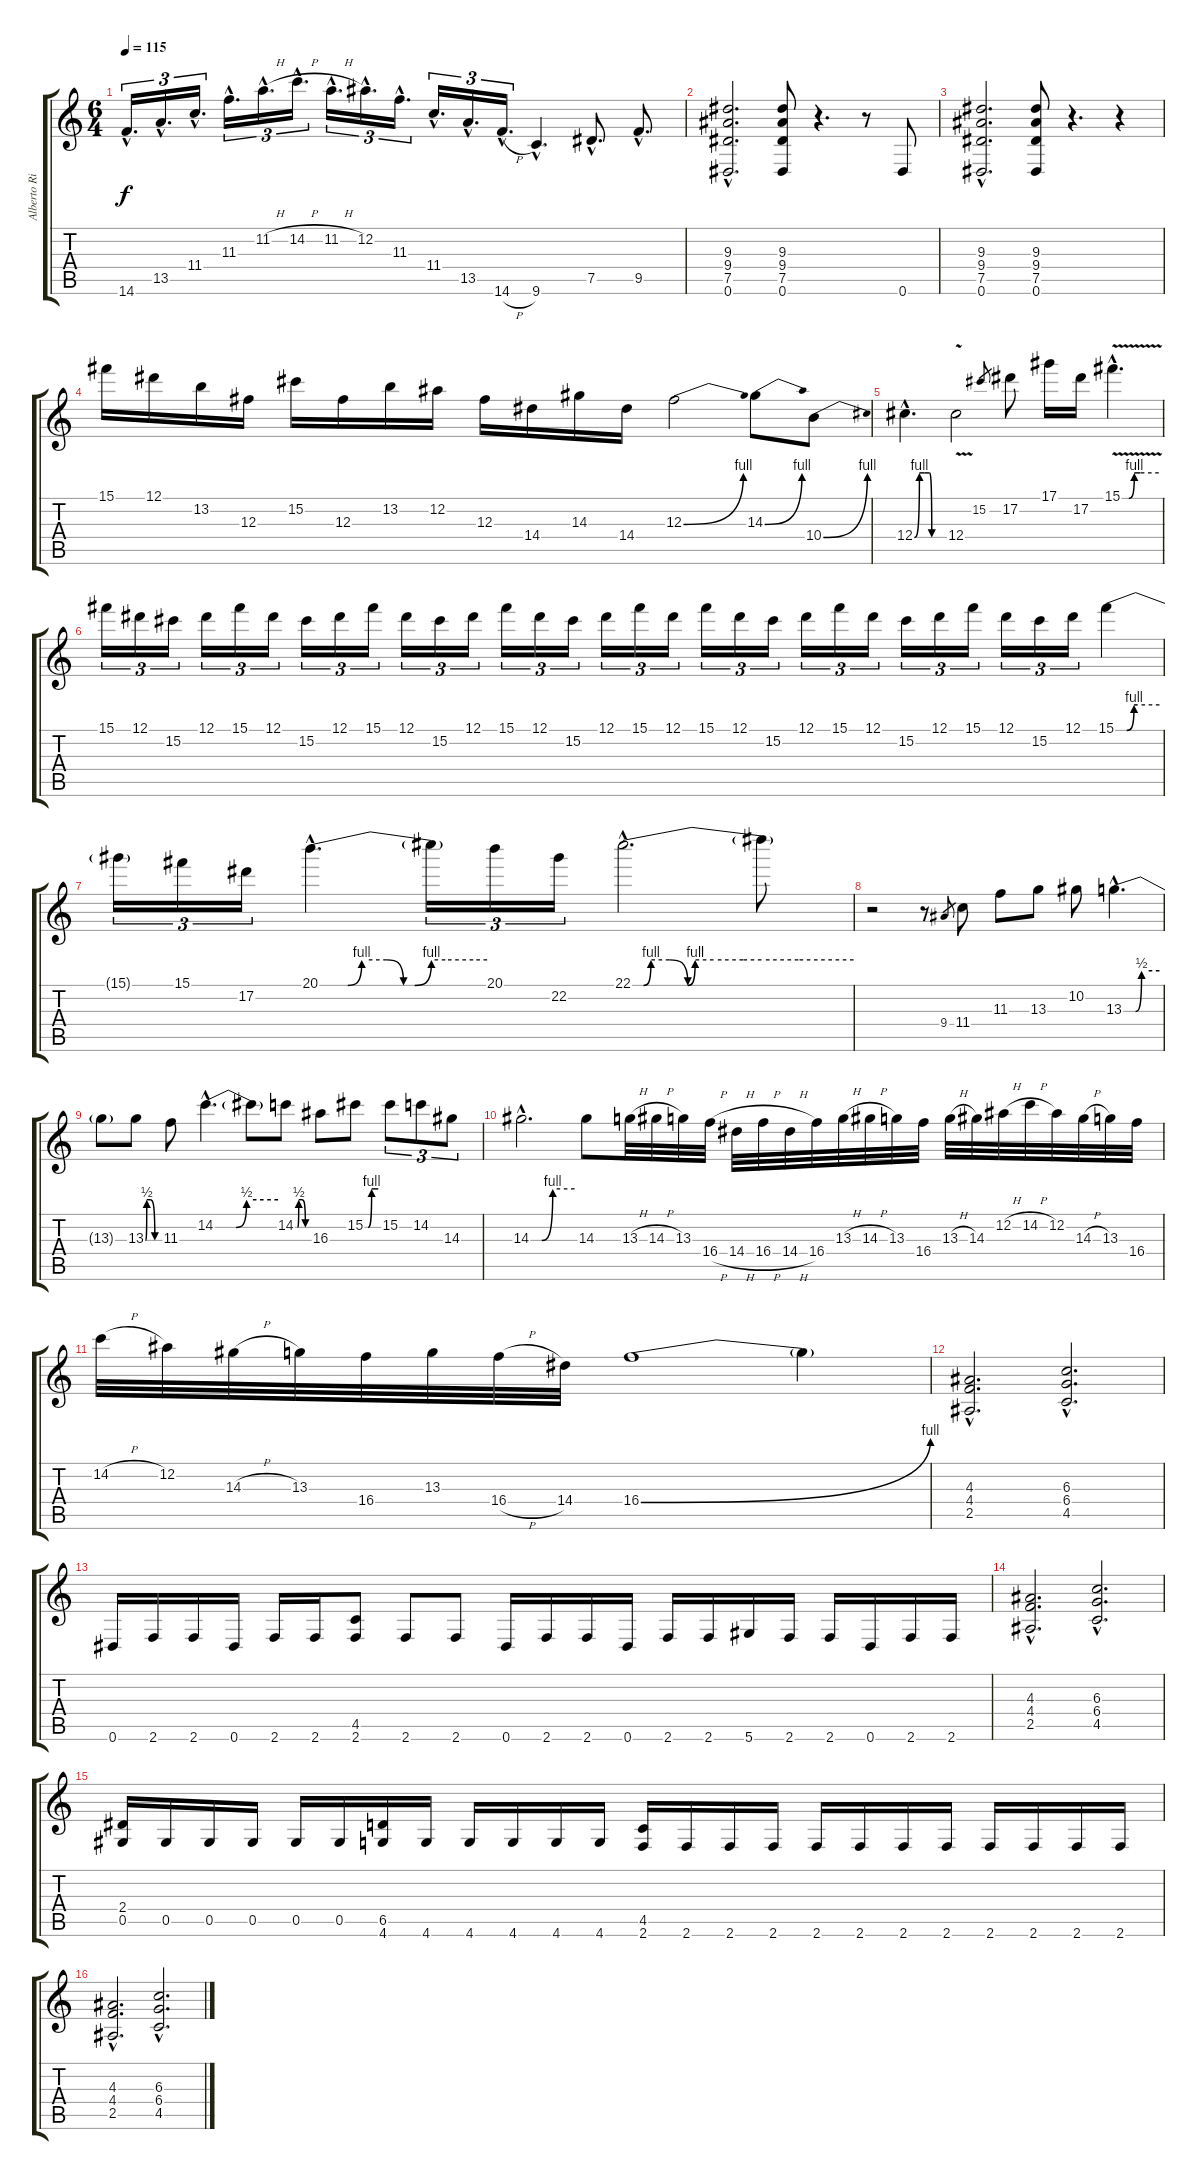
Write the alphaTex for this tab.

\track ("Alberto Rionda" "Alberto Ri") {instrument distortionguitar}
\staff {score tabs}
\tuning (Eb4 Bb3 Gb3 Db3 Ab2 Eb2) {hide}
\ts (6 4)
\tempo 115
\clef g2
\ks c
14.6{hac}.16{d tu (3 2) dy f} 13.5{hac}.16{d tu (3 2)} 11.4{hac}.16{d tu (3 2)} 11.3{hac}.16{d tu (3 2)} 11.2{h hac}.16{d tu (3 2)} 14.2{h hac}.16{d tu (3 2)} 11.2{h hac}.16{d tu (3 2)} 12.2{hac}.16{d tu (3 2)} 11.3{hac}.16{d tu (3 2)} 11.4{hac}.16{d tu (3 2)} 13.5{hac}.16{d tu (3 2)} 14.6{h hac}.16{d tu (3 2)} 9.6{hac}.4{d} 7.5{hac}.8{d} 9.5{hac}.8{d} |
(9.3{hac} 9.4{hac} 7.5{hac} 0.6{hac}).2{d} (9.3 9.4 7.5 0.6).8 r.4{d} r.8 0.6.8 |
(9.3{hac} 9.4{hac} 7.5{hac} 0.6{hac}).2{d} (9.3 9.4 7.5 0.6).8 r.4{d} r.4 |
15.1.16 12.1.16 13.2.16 12.3.16 15.2.16 12.3.16 13.2.16 12.2.16 12.3.16 14.4.16 14.3.16 14.4.16 12.3{be (bend 0 0 60 4)}.2 14.3{be (bend 0 0 60 4)}.8 10.4{be (bend 0 0 60 4)}.8 |
12.4{be (custom 0 0 10 4 20 4 30 4 35 0 40 0 60 0) hac}.4{d} 12.4{v}.2 15.2.8{gr} 17.2.8 17.1.16 17.2.16 15.1{be (custom 0 0 11 0 20 4 30 4 60 4) v hac}.4{d} |
15.1.16{tu (3 2)} 12.1.16{tu (3 2)} 15.2.16{tu (3 2)} 12.1.16{tu (3 2)} 15.1.16{tu (3 2)} 12.1.16{tu (3 2)} 15.2.16{tu (3 2)} 12.1.16{tu (3 2)} 15.1.16{tu (3 2)} 12.1.16{tu (3 2)} 15.2.16{tu (3 2)} 12.1.16{tu (3 2)} 15.1.16{tu (3 2)} 12.1.16{tu (3 2)} 15.2.16{tu (3 2)} 12.1.16{tu (3 2)} 15.1.16{tu (3 2)} 12.1.16{tu (3 2)} 15.1.16{tu (3 2)} 12.1.16{tu (3 2)} 15.2.16{tu (3 2)} 12.1.16{tu (3 2)} 15.1.16{tu (3 2)} 12.1.16{tu (3 2)} 15.2.16{tu (3 2)} 12.1.16{tu (3 2)} 15.1.16{tu (3 2)} 12.1.16{tu (3 2)} 15.2.16{tu (3 2)} 12.1.16{tu (3 2)} 15.1{be (custom 0 0 10 0 15 0 25 4 30 4 60 4)}.4 |
15.1{t}.16{tu (3 2)} 15.1.16{tu (3 2)} 17.2.16{tu (3 2)} 20.1{be (custom 0 0 10 0 15 4 24 4 30 0 34 0 40 4 45 4 55 4 60 4) hac}.4{d} 20.1{t}.16{tu (3 2)} 20.1.16{tu (3 2)} 22.2.16{tu (3 2)} 22.1{be (custom 0 0 3 0 5 4 10 4 15 0 17 4 22 4 30 4 35 4 45 4 60 4) hac}.2{d} 22.1{t}.8 |
r.2 r.8 9.4.8{gr} 11.4.8 11.3.8 13.3.8 10.2.8 13.3{be (custom 0 0 20 0 30 2 60 2) hac}.4{d} |
13.3{t}.8 13.3{be (custom 0 0 5 2 20 2 40 0 60 0)}.8 11.3.8 14.2{be (custom 0 0 20 0 30 2 60 2) hac}.4{d} 14.2{t}.8 14.2{be (custom 0 0 10 0 15 2 30 2 45 0 60 0)}.8 16.3.8 15.2{be (custom 0 0 14 0 30 4 60 4)}.8 15.2.8{tu (3 2)} 14.2.8{tu (3 2)} 14.3.8{tu (3 2)} |
14.3{be (custom 0 0 15 0 30 4 60 4) hac}.2{d} 14.3.8 13.3{h}.32 14.3{h}.32 13.3.32 16.4{h}.32 14.4{h}.32 16.4{h}.32 14.4{h}.32 16.4.32 13.3{h}.32 14.3{h}.32 13.3.32 16.4.32 13.3{h}.32 14.3.32 12.2{h}.32 14.2{h}.32 12.2.32 14.3{h}.32 13.3.32 16.4.32 |
14.2{h}.32 12.2.32 14.3{h}.32 13.3.32 16.4.32 13.3.32 16.4{h}.32 14.4.32 16.4{be (bend 0 0 60 4)}.1 16.4{t}.4 |
(4.3{hac} 4.4{hac} 2.5{hac}).2{d} (6.3{hac} 6.4{hac} 4.5{hac}).2{d} |
0.6.16 2.6.16 2.6.16 0.6.16 2.6.16 2.6.16 (4.5 2.6).8 2.6.8 2.6.8 0.6.16 2.6.16 2.6.16 0.6.16 2.6.16 2.6.16 5.6.16 2.6.16 2.6.16 0.6.16 2.6.16 2.6.16 |
(4.3{hac} 4.4{hac} 2.5{hac}).2{d} (6.3{hac} 6.4{hac} 4.5{hac}).2{d} |
(2.4 0.5).16 0.5.16 0.5.16 0.5.16 0.5.16 0.5.16 (6.5 4.6).16 4.6.16 4.6.16 4.6.16 4.6.16 4.6.16 (4.5 2.6).16 2.6.16 2.6.16 2.6.16 2.6.16 2.6.16 2.6.16 2.6.16 2.6.16 2.6.16 2.6.16 2.6.16 |
(4.3{hac} 4.4{hac} 2.5{hac}).2{d} (6.3{hac} 6.4{hac} 4.5{hac}).2{d}
